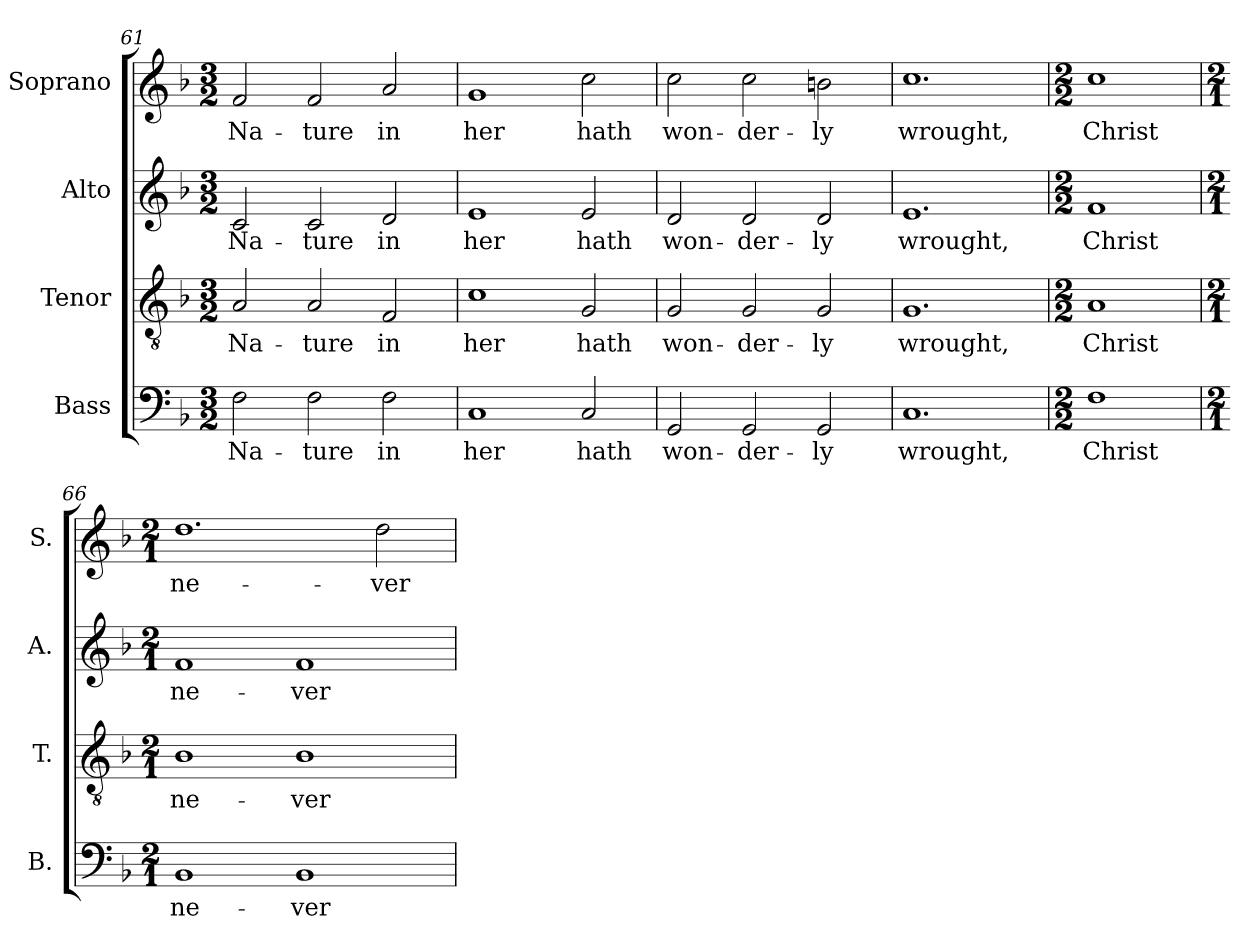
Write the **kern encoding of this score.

**kern	**text	**kern	**text	**kern	**text	**kern	**text
*part4	*part4	*part3	*part3	*part2	*part2	*part1	*part1
*staff4	*staff4	*staff3	*staff3	*staff2	*staff2	*staff1	*staff1
*I"Bass	*	*I"Tenor	*	*I"Alto	*	*I"Soprano	*
*I'B.	*	*I'T.	*	*I'A.	*	*I'S.	*
!!LO:LB:g=z
*clefF4	*	*clefGv2	*	*clefG2	*	*clefG2	*
*	*	*ITrd7c12	*	*	*	*	*
*k[b-]	*	*k[b-]	*	*k[b-]	*	*k[b-]	*
*F:	*	*F:	*	*F:	*	*F:	*
*M3/2	*	*M3/2	*	*M3/2	*	*M3/2	*
=61	=61	=61	=61	=61	=61	=61	=61
!	!LO:LY:b:color=#000000	!	!	!	!	!	!
!	!	!	!LO:LY:b:color=#000000	!	!	!	!
!	!	!	!	!	!LO:LY:b:color=#000000	!	!
!	!	!	!	!	!	!	!LO:LY:b:color=#000000
2Fi\	Na-	2AAi/	Na-	2ci/	Na-	2fi/	Na-
!	!LO:LY:b:color=#000000	!	!	!	!	!	!
!	!	!	!LO:LY:b:color=#000000	!	!	!	!
!	!	!	!	!	!LO:LY:b:color=#000000	!	!
!	!	!	!	!	!	!	!LO:LY:b:color=#000000
2Fi\	-ture	2AAi/	-ture	2ci/	-ture	2fi/	-ture
!	!LO:LY:b:color=#000000	!	!	!	!	!	!
!	!	!	!LO:LY:b:color=#000000	!	!	!	!
!	!	!	!	!	!LO:LY:b:color=#000000	!	!
!	!	!	!	!	!	!	!LO:LY:b:color=#000000
2Fi\	in	2FFi/	in	2di/	in	2ai/	in
=62	=62	=62	=62	=62	=62	=62	=62
!	!LO:LY:b:color=#000000	!	!	!	!	!	!
!	!	!	!LO:LY:b:color=#000000	!	!	!	!
!	!	!	!	!	!LO:LY:b:color=#000000	!	!
!	!	!	!	!	!	!	!LO:LY:b:color=#000000
1Ci	her	1Ci	her	1ei	her	1gi	her
!	!LO:LY:b:color=#000000	!	!	!	!	!	!
!	!	!	!LO:LY:b:color=#000000	!	!	!	!
!	!	!	!	!	!LO:LY:b:color=#000000	!	!
!	!	!	!	!	!	!	!LO:LY:b:color=#000000
2Ci/	hath	2GGi/	hath	2ei/	hath	2cci\	hath
=63	=63	=63	=63	=63	=63	=63	=63
!	!LO:LY:b:color=#000000	!	!	!	!	!	!
!	!	!	!LO:LY:b:color=#000000	!	!	!	!
!	!	!	!	!	!LO:LY:b:color=#000000	!	!
!	!	!	!	!	!	!	!LO:LY:b:color=#000000
2GGi/	won-	2GGi/	won-	2di/	won-	2cci\	won-
!	!LO:LY:b:color=#000000	!	!	!	!	!	!
!	!	!	!LO:LY:b:color=#000000	!	!	!	!
!	!	!	!	!	!LO:LY:b:color=#000000	!	!
!	!	!	!	!	!	!	!LO:LY:b:color=#000000
2GGi/	-der-	2GGi/	-der-	2di/	-der-	2cci\	-der-
!	!LO:LY:b:color=#000000	!	!	!	!	!	!
!	!	!	!LO:LY:b:color=#000000	!	!	!	!
!	!	!	!	!	!LO:LY:b:color=#000000	!	!
!	!	!	!	!	!	!	!LO:LY:b:color=#000000
2GGi/	-ly	2GGi/	-ly	2di/	-ly	2bni\	-ly
=64	=64	=64	=64	=64	=64	=64	=64
!	!LO:LY:b:color=#000000	!	!	!	!	!	!
!	!	!	!LO:LY:b:color=#000000	!	!	!	!
!	!	!	!	!	!LO:LY:b:color=#000000	!	!
!	!	!	!	!	!	!	!LO:LY:b:color=#000000
1.Ci	wrought,	1.GGi	wrought,	1.ei	wrought,	1.cci	wrought,
=65	=65	=65	=65	=65	=65	=65	=65
*M2/2	*	*M2/2	*	*M2/2	*	*M2/2	*
!	!LO:LY:b:color=#000000	!	!	!	!	!	!
!	!	!	!LO:LY:b:color=#000000	!	!	!	!
!	!	!	!	!	!LO:LY:b:color=#000000	!	!
!	!	!	!	!	!	!	!LO:LY:b:color=#000000
1Fi	Christ	1AAi	Christ	1fi	Christ	1cci	Christ
=66	=66	=66	=66	=66	=66	=66	=66
*M2/1	*	*M2/1	*	*M2/1	*	*M2/1	*
!	!LO:LY:b:color=#000000	!	!	!	!	!	!
!	!	!	!LO:LY:b:color=#000000	!	!	!	!
!	!	!	!	!	!LO:LY:b:color=#000000	!	!
!	!	!	!	!	!	!	!LO:LY:b:color=#000000
1BB-i	ne-	1BB-i	ne-	1fi	ne-	1.ddi	ne-
!	!LO:LY:b:color=#000000	!	!	!	!	!	!
!	!	!	!LO:LY:b:color=#000000	!	!	!	!
!	!	!	!	!	!LO:LY:b:color=#000000	!	!
1BB-i	-ver	1BB-i	-ver	1fi	-ver	.	.
!	!	!	!	!	!	!	!LO:LY:b:color=#000000
.	.	.	.	.	.	2ddi\	-ver
=	=	=	=	=	=	=	=
*-	*-	*-	*-	*-	*-	*-	*-
